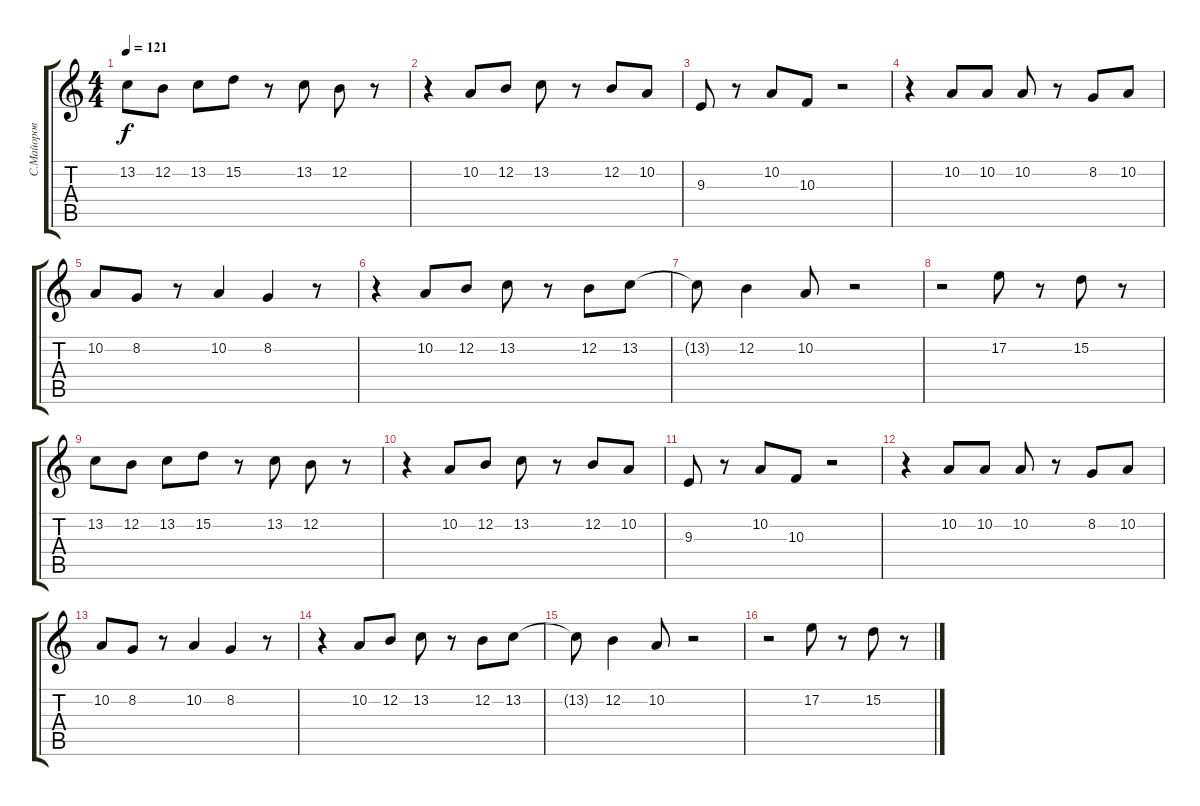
\track ("С.Майоров" "С.Майоров") {instrument tubularbells}
\staff {score tabs}
\tuning (E4 B3 G3 D3 A2 E2) {hide}
\ts (4 4)
\tempo 121
\clef g2
\ks c
13.2.8{dy f} 12.2.8 13.2.8 15.2.8 r.8 13.2.8 12.2.8 r.8 |
r.4 10.2.8 12.2.8 13.2.8 r.8 12.2.8 10.2.8 |
9.3.8 r.8 10.2.8 10.3.8 r.2 |
r.4 10.2.8 10.2.8 10.2.8 r.8 8.2.8 10.2.8 |
10.2.8 8.2.8 r.8 10.2.4 8.2.4 r.8 |
r.4 10.2.8 12.2.8 13.2.8 r.8 12.2.8 13.2.8 |
13.2{t}.8 12.2.4 10.2.8 r.2 |
r.2 17.2.8 r.8 15.2.8 r.8 |
13.2.8 12.2.8 13.2.8 15.2.8 r.8 13.2.8 12.2.8 r.8 |
r.4 10.2.8 12.2.8 13.2.8 r.8 12.2.8 10.2.8 |
9.3.8 r.8 10.2.8 10.3.8 r.2 |
r.4 10.2.8 10.2.8 10.2.8 r.8 8.2.8 10.2.8 |
10.2.8 8.2.8 r.8 10.2.4 8.2.4 r.8 |
r.4 10.2.8 12.2.8 13.2.8 r.8 12.2.8 13.2.8 |
13.2{t}.8 12.2.4 10.2.8 r.2 |
r.2 17.2.8 r.8 15.2.8 r.8
